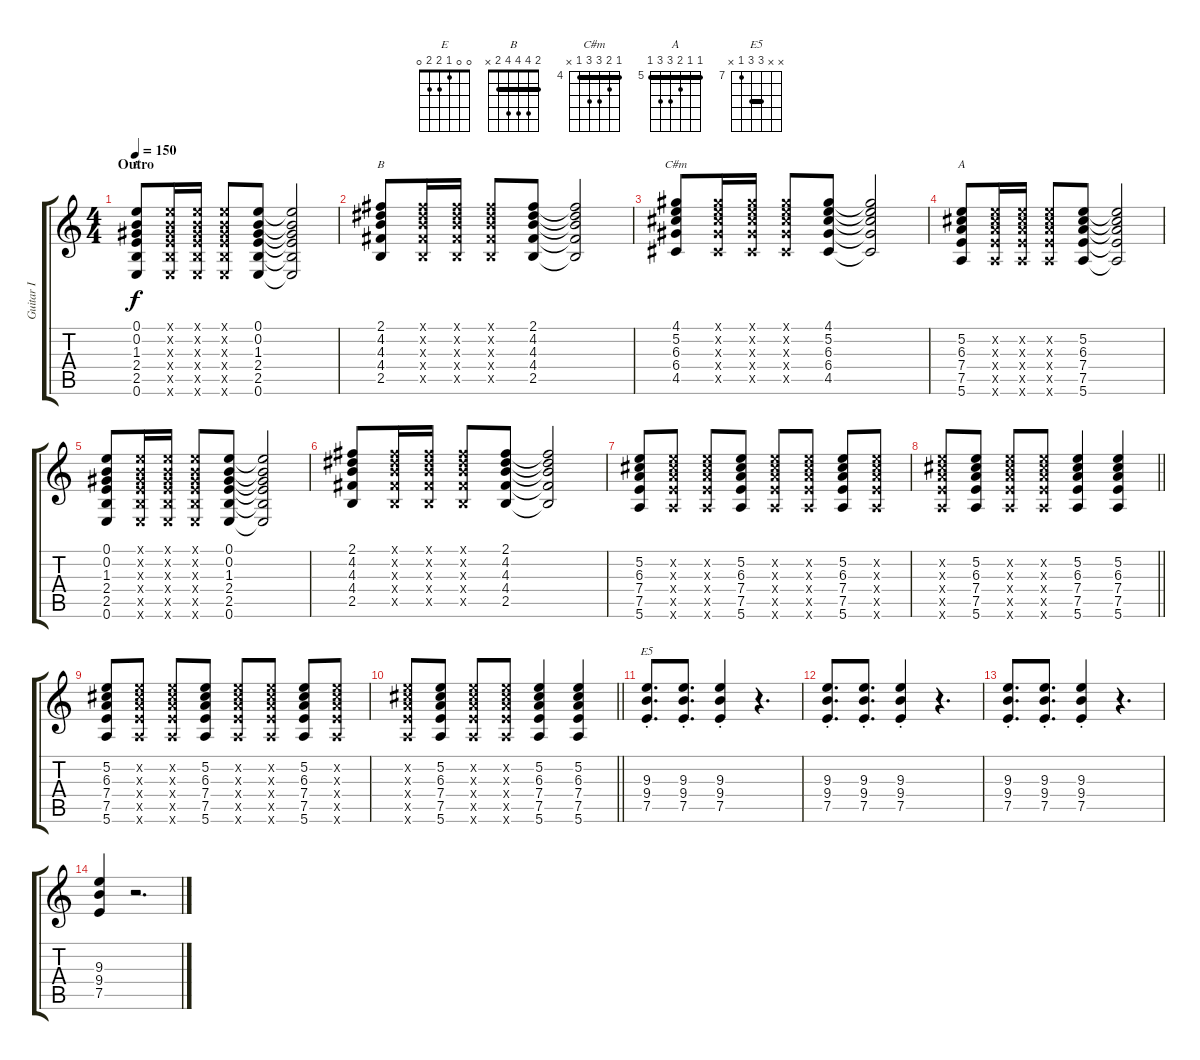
\track ("Guitar I" "Guitar I") {instrument acousticguitarsteel}
\staff {score tabs}
\tuning (E4 B3 G3 D3 A2 E2) {hide}
\chord ("E" 0 0 1 2 2 0)
\chord ("B" 2 4 4 4 2 x) {barre 2}
\chord ("C#m" 4 5 6 6 4 x) {firstfret 4 barre 4}
\chord ("A" 5 5 6 7 7 5) {firstfret 5 barre 5}
\chord ("E5" x x 9 9 7 x) {firstfret 7 barre 9}
\ts (4 4)
\section ("" "Outro")
\tempo 150
\clef g2
\ks c
(0.1 0.2 1.3 2.4 2.5 0.6).8{ch "E" dy f} (0.1{x} 0.2{x} 1.3{x} 2.4{x} 2.5{x} 0.6{x}).16 (0.1{x} 0.2{x} 1.3{x} 2.4{x} 2.5{x} 0.6{x}).16 (0.1{x} 0.2{x} 1.3{x} 2.4{x} 2.5{x} 0.6{x}).8 (0.1 0.2 1.3 2.4 2.5 0.6).8 (0.1{t} 0.2{t} 1.3{t} 2.4{t} 2.5{t} 0.6{t}).2 |
(2.1 4.2 4.3 4.4 2.5).8{ch "B"} (2.1{x} 4.2{x} 4.3{x} 4.4{x} 2.5{x}).16 (2.1{x} 4.2{x} 4.3{x} 4.4{x} 2.5{x}).16 (2.1{x} 4.2{x} 4.3{x} 4.4{x} 2.5{x}).8 (2.1 4.2 4.3 4.4 2.5).8 (2.1{t} 4.2{t} 4.3{t} 4.4{t} 2.5{t}).2 |
(4.1 5.2 6.3 6.4 4.5).8{ch "C#m"} (4.1{x} 5.2{x} 6.3{x} 6.4{x} 4.5{x}).16 (4.1{x} 5.2{x} 6.3{x} 6.4{x} 4.5{x}).16 (4.1{x} 5.2{x} 6.3{x} 6.4{x} 4.5{x}).8 (4.1 5.2 6.3 6.4 4.5).8 (4.1{t} 5.2{t} 6.3{t} 6.4{t} 4.5{t}).2 |
(5.2 6.3 7.4 7.5 5.6).8{ch "A"} (5.2{x} 6.3{x} 7.4{x} 7.5{x} 5.6{x}).16 (5.2{x} 6.3{x} 7.4{x} 7.5{x} 5.6{x}).16 (5.2{x} 6.3{x} 7.4{x} 7.5{x} 5.6{x}).8 (5.2 6.3 7.4 7.5 5.6).8 (5.2{t} 6.3{t} 7.4{t} 7.5{t} 5.6{t}).2 |
(0.1 0.2 1.3 2.4 2.5 0.6).8 (0.1{x} 0.2{x} 1.3{x} 2.4{x} 2.5{x} 0.6{x}).16 (0.1{x} 0.2{x} 1.3{x} 2.4{x} 2.5{x} 0.6{x}).16 (0.1{x} 0.2{x} 1.3{x} 2.4{x} 2.5{x} 0.6{x}).8 (0.1 0.2 1.3 2.4 2.5 0.6).8 (0.1{t} 0.2{t} 1.3{t} 2.4{t} 2.5{t} 0.6{t}).2 |
(2.1 4.2 4.3 4.4 2.5).8 (2.1{x} 4.2{x} 4.3{x} 4.4{x} 2.5{x}).16 (2.1{x} 4.2{x} 4.3{x} 4.4{x} 2.5{x}).16 (2.1{x} 4.2{x} 4.3{x} 4.4{x} 2.5{x}).8 (2.1 4.2 4.3 4.4 2.5).8 (2.1{t} 4.2{t} 4.3{t} 4.4{t} 2.5{t}).2 |
(5.2 6.3 7.4 7.5 5.6).8 (5.2{x} 6.3{x} 7.4{x} 7.5{x} 5.6{x}).8 (5.2{x} 6.3{x} 7.4{x} 7.5{x} 5.6{x}).8 (5.2 6.3 7.4 7.5 5.6).8 (5.2{x} 6.3{x} 7.4{x} 7.5{x} 5.6{x}).8 (5.2{x} 6.3{x} 7.4{x} 7.5{x} 5.6{x}).8 (5.2 6.3 7.4 7.5 5.6).8 (5.2{x} 6.3{x} 7.4{x} 7.5{x} 5.6{x}).8 |
\barLineRight lightlight
(5.2{x} 6.3{x} 7.4{x} 7.5{x} 5.6{x}).8 (5.2 6.3 7.4 7.5 5.6).8 (5.2{x} 6.3{x} 7.4{x} 7.5{x} 5.6{x}).8 (5.2{x} 6.3{x} 7.4{x} 7.5{x} 5.6{x}).8 (5.2 6.3 7.4 7.5 5.6).4 (5.2 6.3 7.4 7.5 5.6).4 |
(5.2 6.3 7.4 7.5 5.6).8 (5.2{x} 6.3{x} 7.4{x} 7.5{x} 5.6{x}).8 (5.2{x} 6.3{x} 7.4{x} 7.5{x} 5.6{x}).8 (5.2 6.3 7.4 7.5 5.6).8 (5.2{x} 6.3{x} 7.4{x} 7.5{x} 5.6{x}).8 (5.2{x} 6.3{x} 7.4{x} 7.5{x} 5.6{x}).8 (5.2 6.3 7.4 7.5 5.6).8 (5.2{x} 6.3{x} 7.4{x} 7.5{x} 5.6{x}).8 |
\barLineRight lightlight
(5.2{x} 6.3{x} 7.4{x} 7.5{x} 5.6{x}).8 (5.2 6.3 7.4 7.5 5.6).8 (5.2{x} 6.3{x} 7.4{x} 7.5{x} 5.6{x}).8 (5.2{x} 6.3{x} 7.4{x} 7.5{x} 5.6{x}).8 (5.2 6.3 7.4 7.5 5.6).4 (5.2 6.3 7.4 7.5 5.6).4 |
(9.3{st} 9.4{st} 7.5{st}).8{d ch "E5"} (9.3{st} 9.4{st} 7.5{st}).8{d} (9.3{st} 9.4{st} 7.5{st}).4 r.4{d} |
(9.3{st} 9.4{st} 7.5{st}).8{d} (9.3{st} 9.4{st} 7.5{st}).8{d} (9.3{st} 9.4{st} 7.5{st}).4 r.4{d} |
(9.3{st} 9.4{st} 7.5{st}).8{d} (9.3{st} 9.4{st} 7.5{st}).8{d} (9.3{st} 9.4{st} 7.5{st}).4 r.4{d} |
(9.3 9.4 7.5).4 r.2{d}
